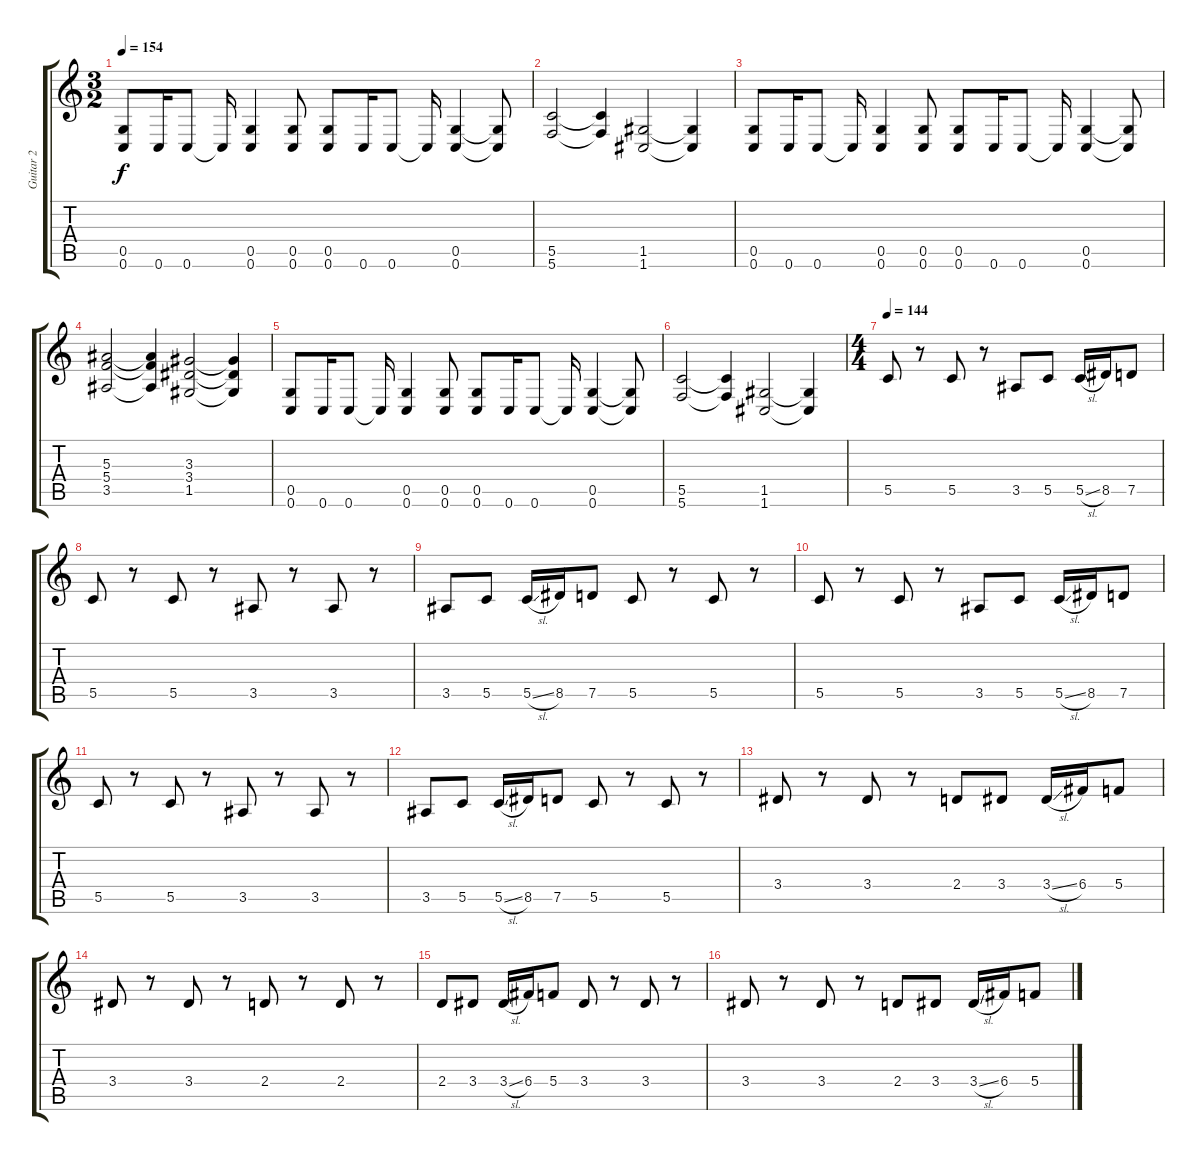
\track ("Guitar 2" "Guitar 2") {instrument distortionguitar}
\staff {score tabs}
\tuning (D4 A3 F3 C3 G2 C2) {hide}
\ts (3 2)
\tempo 154
\clef g2
\ks c
(0.5 0.6).8{dy f} 0.6.16 0.6.8 0.6{t}.16 (0.5 0.6).4 (0.5 0.6).8 (0.5 0.6).8 0.6.16 0.6.8 0.6{t}.16 (0.5 0.6).4 (0.5{t} 0.6{t}).8 |
(5.5 5.6).2 (5.5{t} 5.6{t}).4 (1.5 1.6).2 (1.5{t} 1.6{t}).4 |
(0.5 0.6).8 0.6.16 0.6.8 0.6{t}.16 (0.5 0.6).4 (0.5 0.6).8 (0.5 0.6).8 0.6.16 0.6.8 0.6{t}.16 (0.5 0.6).4 (0.5{t} 0.6{t}).8 |
(5.3 5.4 3.5).2 (5.3{t} 5.4{t} 3.5{t}).4 (3.3 3.4 1.5).2 (3.3{t} 3.4{t} 1.5{t}).4 |
(0.5 0.6).8 0.6.16 0.6.8 0.6{t}.16 (0.5 0.6).4 (0.5 0.6).8 (0.5 0.6).8 0.6.16 0.6.8 0.6{t}.16 (0.5 0.6).4 (0.5{t} 0.6{t}).8 |
(5.5 5.6).2 (5.5{t} 5.6{t}).4 (1.5 1.6).2 (1.5{t} 1.6{t}).4 |
\ts (4 4)
\tempo 144
5.5.8 r.8 5.5.8 r.8 3.5.8 5.5.8 5.5{sl}.16 8.5.16 7.5.8 |
5.5.8 r.8 5.5.8 r.8 3.5.8 r.8 3.5.8 r.8 |
3.5.8 5.5.8 5.5{sl}.16 8.5.16 7.5.8 5.5.8 r.8 5.5.8 r.8 |
5.5.8 r.8 5.5.8 r.8 3.5.8 5.5.8 5.5{sl}.16 8.5.16 7.5.8 |
5.5.8 r.8 5.5.8 r.8 3.5.8 r.8 3.5.8 r.8 |
3.5.8 5.5.8 5.5{sl}.16 8.5.16 7.5.8 5.5.8 r.8 5.5.8 r.8 |
3.4.8 r.8 3.4.8 r.8 2.4.8 3.4.8 3.4{sl}.16 6.4.16 5.4.8 |
3.4.8 r.8 3.4.8 r.8 2.4.8 r.8 2.4.8 r.8 |
2.4.8 3.4.8 3.4{sl}.16 6.4.16 5.4.8 3.4.8 r.8 3.4.8 r.8 |
3.4.8 r.8 3.4.8 r.8 2.4.8 3.4.8 3.4{sl}.16 6.4.16 5.4.8
